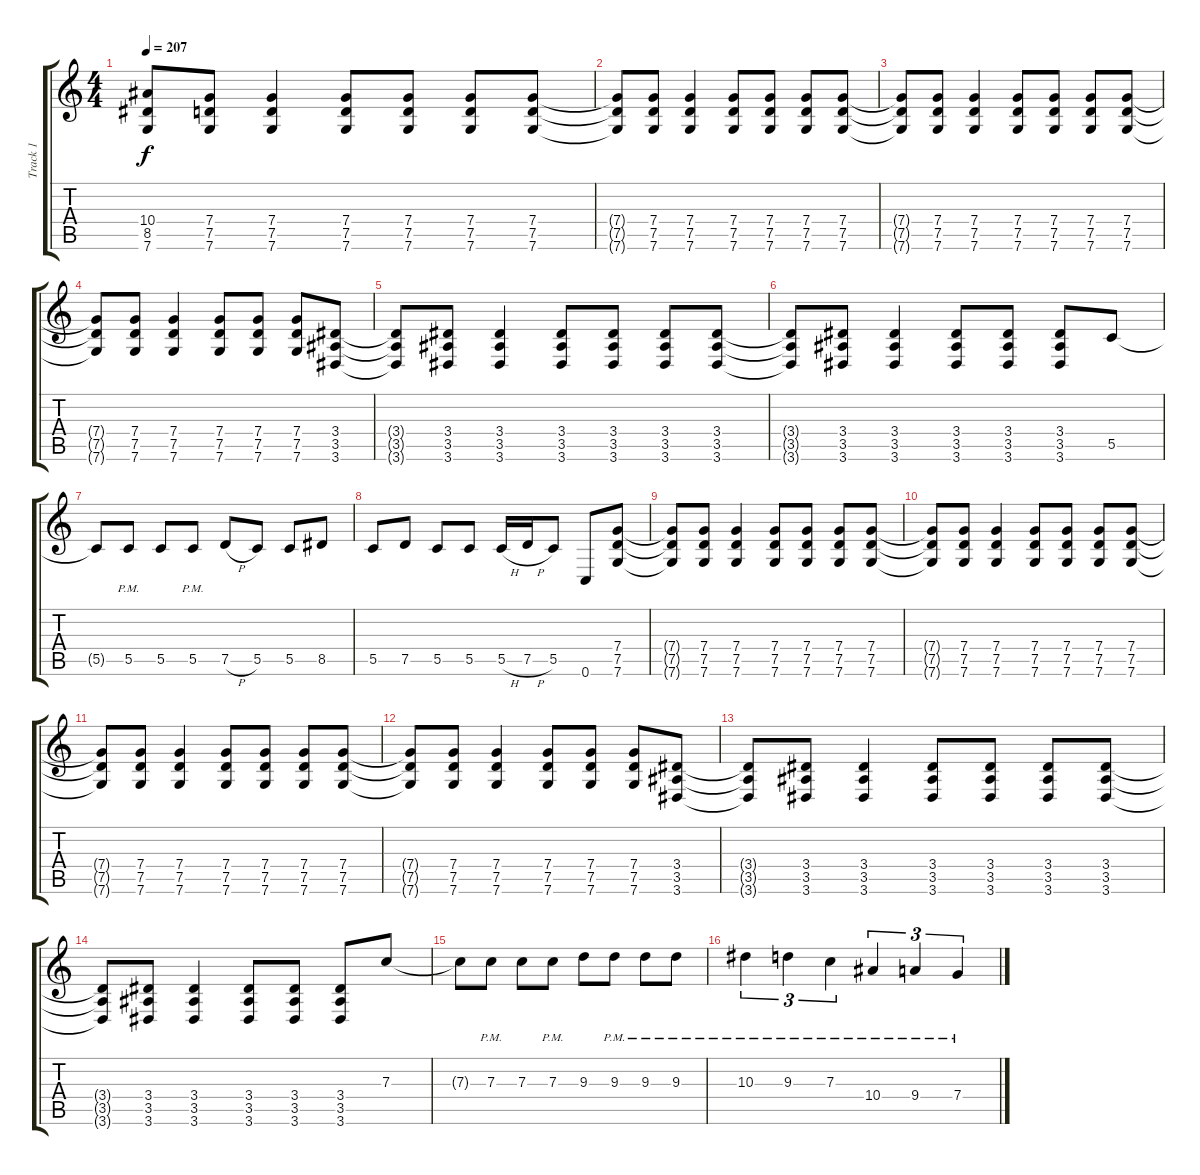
\track ("Track 1" "Track 1") {instrument distortionguitar}
\staff {score tabs}
\tuning (D4 A3 F3 C3 G2 C2) {hide}
\ts (4 4)
\tempo 207
\clef g2
\ks c
(10.4{t} 8.5{t} 7.6{t}).8{dy f} (7.4 7.5 7.6).8 (7.4 7.5 7.6).4 (7.4 7.5 7.6).8 (7.4 7.5 7.6).8 (7.4 7.5 7.6).8 (7.4 7.5 7.6).8 |
(7.4{t} 7.5{t} 7.6{t}).8 (7.4 7.5 7.6).8 (7.4 7.5 7.6).4 (7.4 7.5 7.6).8 (7.4 7.5 7.6).8 (7.4 7.5 7.6).8 (7.4 7.5 7.6).8 |
(7.4{t} 7.5{t} 7.6{t}).8 (7.4 7.5 7.6).8 (7.4 7.5 7.6).4 (7.4 7.5 7.6).8 (7.4 7.5 7.6).8 (7.4 7.5 7.6).8 (7.4 7.5 7.6).8 |
(7.4{t} 7.5{t} 7.6{t}).8 (7.4 7.5 7.6).8 (7.4 7.5 7.6).4 (7.4 7.5 7.6).8 (7.4 7.5 7.6).8 (7.4 7.5 7.6).8 (3.4 3.5 3.6).8 |
(3.4{t} 3.5{t} 3.6{t}).8 (3.4 3.5 3.6).8 (3.4 3.5 3.6).4 (3.4 3.5 3.6).8 (3.4 3.5 3.6).8 (3.4 3.5 3.6).8 (3.4 3.5 3.6).8 |
(3.4{t} 3.5{t} 3.6{t}).8 (3.4 3.5 3.6).8 (3.4 3.5 3.6).4 (3.4 3.5 3.6).8 (3.4 3.5 3.6).8 (3.4 3.5 3.6).8 5.5.8 |
5.5{t}.8 5.5{pm}.8 5.5.8 5.5{pm}.8 7.5{h}.8 5.5.8 5.5.8 8.5.8 |
5.5.8 7.5.8 5.5.8 5.5.8 5.5{h}.16 7.5{h}.16 5.5.8 0.6.8 (7.4 7.5 7.6).8 |
(7.4{t} 7.5{t} 7.6{t}).8 (7.4 7.5 7.6).8 (7.4 7.5 7.6).4 (7.4 7.5 7.6).8 (7.4 7.5 7.6).8 (7.4 7.5 7.6).8 (7.4 7.5 7.6).8 |
(7.4{t} 7.5{t} 7.6{t}).8 (7.4 7.5 7.6).8 (7.4 7.5 7.6).4 (7.4 7.5 7.6).8 (7.4 7.5 7.6).8 (7.4 7.5 7.6).8 (7.4 7.5 7.6).8 |
(7.4{t} 7.5{t} 7.6{t}).8 (7.4 7.5 7.6).8 (7.4 7.5 7.6).4 (7.4 7.5 7.6).8 (7.4 7.5 7.6).8 (7.4 7.5 7.6).8 (7.4 7.5 7.6).8 |
(7.4{t} 7.5{t} 7.6{t}).8 (7.4 7.5 7.6).8 (7.4 7.5 7.6).4 (7.4 7.5 7.6).8 (7.4 7.5 7.6).8 (7.4 7.5 7.6).8 (3.4 3.5 3.6).8 |
(3.4{t} 3.5{t} 3.6{t}).8 (3.4 3.5 3.6).8 (3.4 3.5 3.6).4 (3.4 3.5 3.6).8 (3.4 3.5 3.6).8 (3.4 3.5 3.6).8 (3.4 3.5 3.6).8 |
(3.4{t} 3.5{t} 3.6{t}).8 (3.4 3.5 3.6).8 (3.4 3.5 3.6).4 (3.4 3.5 3.6).8 (3.4 3.5 3.6).8 (3.4 3.5 3.6).8 7.3.8 |
7.3{t}.8 7.3{pm}.8 7.3.8 7.3{pm}.8 9.3.8 9.3{pm}.8 9.3{pm}.8 9.3{pm}.8 |
10.3{pm}.4{tu (3 2)} 9.3{pm}.4{tu (3 2)} 7.3{pm}.4{tu (3 2)} 10.4{pm}.4{tu (3 2)} 9.4{pm}.4{tu (3 2)} 7.4{pm}.4{tu (3 2)}
